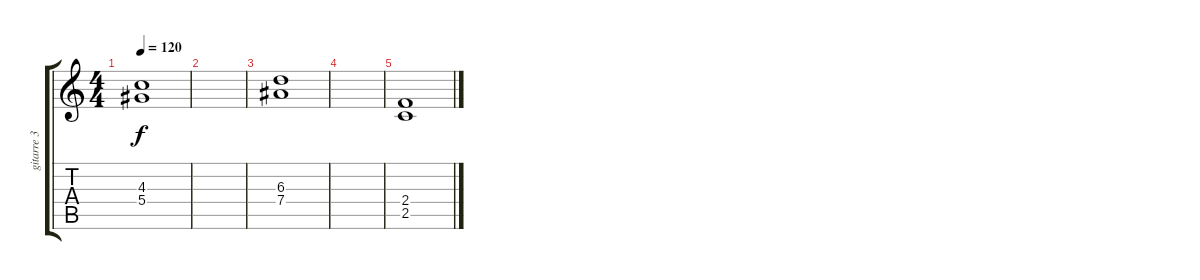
\track ("gitarre 3" "gitarre 3") {instrument acousticguitarsteel}
\staff {score tabs}
\tuning (F4 C4 Ab3 Eb3 Bb2 Eb2) {hide}
\ts (4 4)
\tempo 120
\clef g2
\ks c
(4.3 5.4).1{dy f} |
|
(6.3 7.4).1 |
|
(2.4 2.5).1
